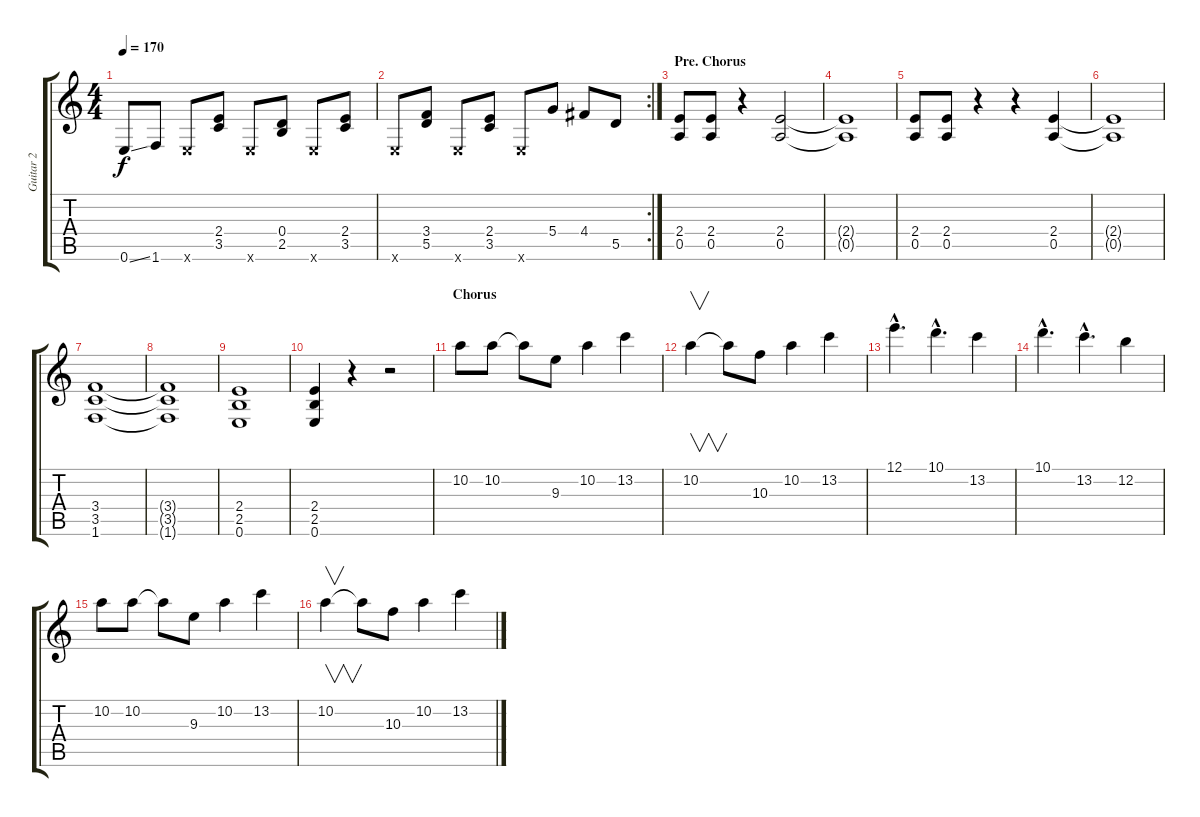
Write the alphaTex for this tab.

\track ("Guitar 2" "Guitar 2") {instrument overdrivenguitar}
\staff {score tabs}
\tuning (E4 B3 G3 D3 A2 E2) {hide}
\ts (4 4)
\tempo 170
\clef g2
\ks c
0.6{ss}.8{dy f} 1.6.8 0.6{x}.8 (2.4 3.5).8 0.6{x}.8 (0.4 2.5).8 0.6{x}.8 (2.4 3.5).8 |
\rc 2
0.6{x}.8 (3.4 5.5).8 0.6{x}.8 (2.4 3.5).8 0.6{x}.8 5.4.8 4.4.8 5.5.8 |
\section ("" "Pre. Chorus")
(2.4 0.5).8 (2.4 0.5).8 r.4 (2.4 0.5).2 |
(2.4{t} 0.5{t}).1 |
(2.4 0.5).8 (2.4 0.5).8 r.4 r.4 (2.4 0.5).4 |
(2.4{t} 0.5{t}).1 |
(3.4 3.5 1.6).1 |
(3.4{t} 3.5{t} 1.6{t}).1 |
(2.4 2.5 0.6).1 |
(2.4 2.5 0.6).4 r.4 r.2 |
\section ("" "Chorus")
10.2.8 10.2.8 10.2{t}.8 9.3.8 10.2.4 13.2.4 |
10.2.4{v} 10.2{t}.8 10.3.8 10.2.4 13.2.4 |
12.1{hac}.4{d} 10.1{hac}.4{d} 13.2.4 |
10.1{hac}.4{d} 13.2{hac}.4{d} 12.2.4 |
10.2.8 10.2.8 10.2{t}.8 9.3.8 10.2.4 13.2.4 |
10.2.4{v} 10.2{t}.8 10.3.8 10.2.4 13.2.4
